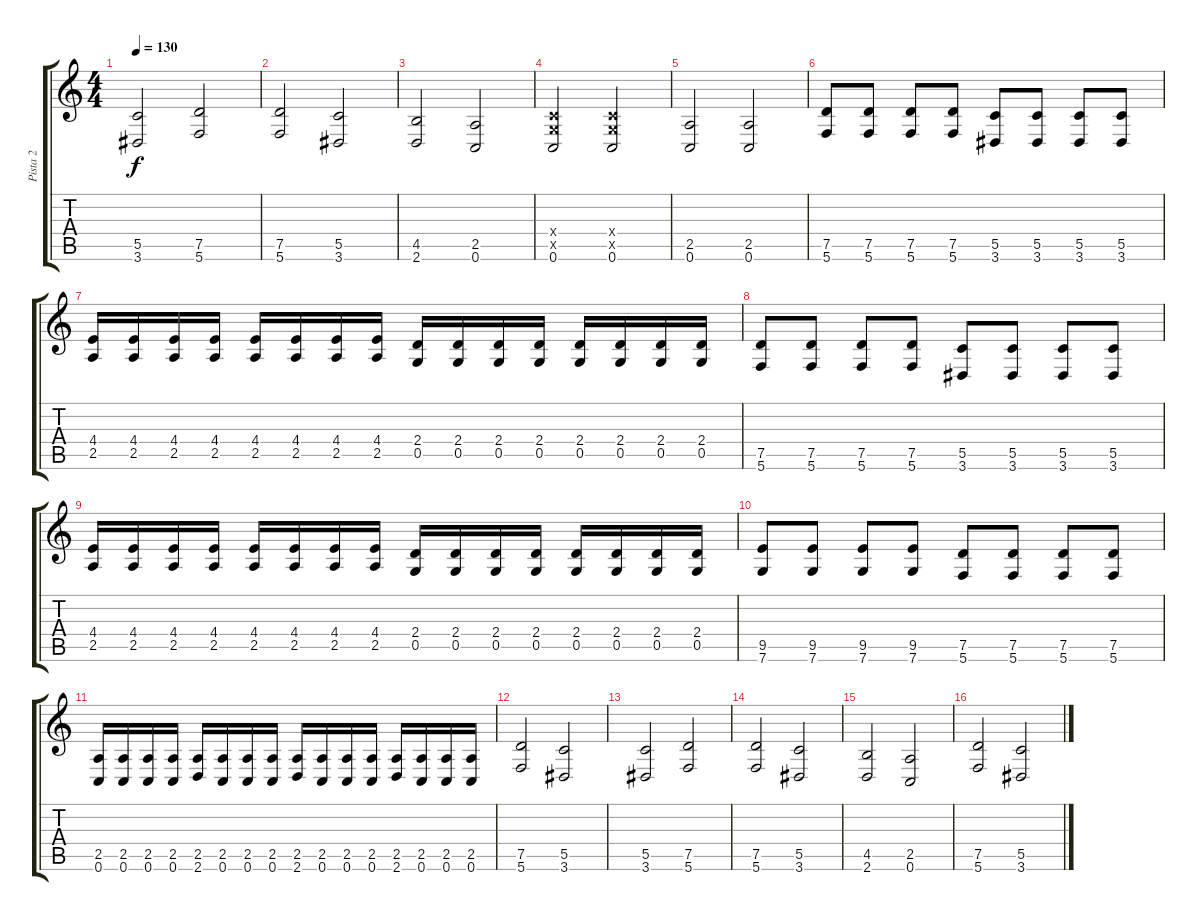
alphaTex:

\track ("Pista 2" "Pista 2") {instrument overdrivenguitar}
\staff {score tabs}
\tuning (D4 A3 F3 C3 G2 C2) {hide}
\ts (4 4)
\tempo 130
\clef g2
\ks c
(5.5 3.6).2{dy f} (7.5 5.6).2 |
(7.5 5.6).2 (5.5 3.6).2 |
(4.5 2.6).2 (2.5 0.6).2 |
(0.4{x} 0.5{x} 0.6).2 (0.4{x} 0.5{x} 0.6).2 |
(2.5 0.6).2 (2.5 0.6).2 |
(7.5 5.6).8 (7.5 5.6).8 (7.5 5.6).8 (7.5 5.6).8 (5.5 3.6).8 (5.5 3.6).8 (5.5 3.6).8 (5.5 3.6).8 |
(4.4 2.5).16 (4.4 2.5).16 (4.4 2.5).16 (4.4 2.5).16 (4.4 2.5).16 (4.4 2.5).16 (4.4 2.5).16 (4.4 2.5).16 (2.4 0.5).16 (2.4 0.5).16 (2.4 0.5).16 (2.4 0.5).16 (2.4 0.5).16 (2.4 0.5).16 (2.4 0.5).16 (2.4 0.5).16 |
(7.5 5.6).8 (7.5 5.6).8 (7.5 5.6).8 (7.5 5.6).8 (5.5 3.6).8 (5.5 3.6).8 (5.5 3.6).8 (5.5 3.6).8 |
(4.4 2.5).16 (4.4 2.5).16 (4.4 2.5).16 (4.4 2.5).16 (4.4 2.5).16 (4.4 2.5).16 (4.4 2.5).16 (4.4 2.5).16 (2.4 0.5).16 (2.4 0.5).16 (2.4 0.5).16 (2.4 0.5).16 (2.4 0.5).16 (2.4 0.5).16 (2.4 0.5).16 (2.4 0.5).16 |
(9.5 7.6).8 (9.5 7.6).8 (9.5 7.6).8 (9.5 7.6).8 (7.5 5.6).8 (7.5 5.6).8 (7.5 5.6).8 (7.5 5.6).8 |
(2.5 0.6).16 (2.5 0.6).16 (2.5 0.6).16 (2.5 0.6).16 (2.5 2.6).16 (2.5 0.6).16 (2.5 0.6).16 (2.5 0.6).16 (2.5 2.6).16 (2.5 0.6).16 (2.5 0.6).16 (2.5 0.6).16 (2.5 2.6).16 (2.5 0.6).16 (2.5 0.6).16 (2.5 0.6).16 |
(7.5 5.6).2 (5.5 3.6).2 |
(5.5 3.6).2 (7.5 5.6).2 |
(7.5 5.6).2 (5.5 3.6).2 |
(4.5 2.6).2 (2.5 0.6).2 |
(7.5 5.6).2 (5.5 3.6).2
